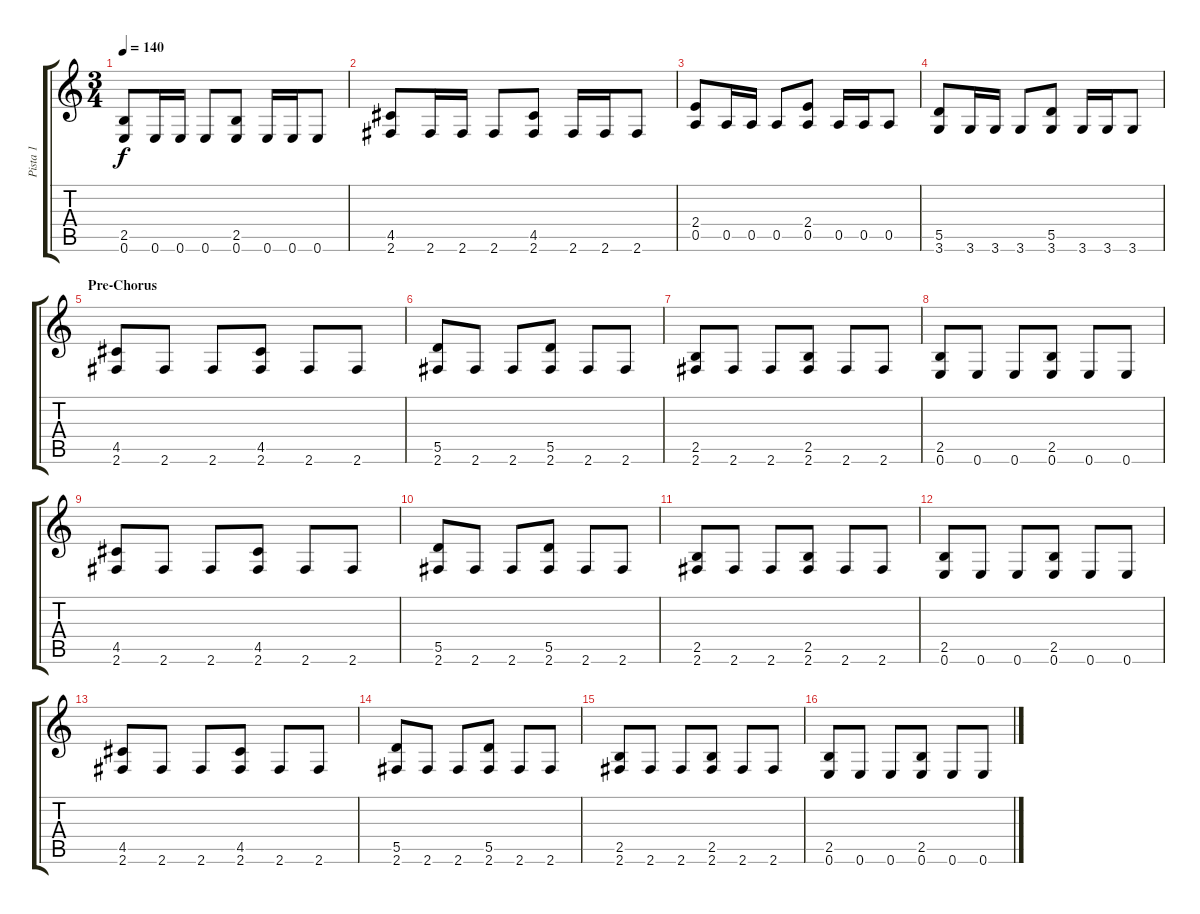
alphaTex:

\track ("Pista 1" "Pista 1") {instrument distortionguitar}
\staff {score tabs}
\tuning (E4 B3 G3 D3 A2 E2) {hide}
\ts (3 4)
\tempo 140
\clef g2
\ks c
(2.5 0.6).8{dy f} 0.6.16 0.6.16 0.6.8 (2.5 0.6).8 0.6.16 0.6.16 0.6.8 |
(4.5 2.6).8 2.6.16 2.6.16 2.6.8 (4.5 2.6).8 2.6.16 2.6.16 2.6.8 |
(2.4 0.5).8 0.5.16 0.5.16 0.5.8 (2.4 0.5).8 0.5.16 0.5.16 0.5.8 |
(5.5 3.6).8 3.6.16 3.6.16 3.6.8 (5.5 3.6).8 3.6.16 3.6.16 3.6.8 |
\section ("" "Pre-Chorus")
(4.5 2.6).8 2.6.8 2.6.8 (4.5 2.6).8 2.6.8 2.6.8 |
(5.5 2.6).8 2.6.8 2.6.8 (5.5 2.6).8 2.6.8 2.6.8 |
(2.5 2.6).8 2.6.8 2.6.8 (2.5 2.6).8 2.6.8 2.6.8 |
(2.5 0.6).8 0.6.8 0.6.8 (2.5 0.6).8 0.6.8 0.6.8 |
(4.5 2.6).8 2.6.8 2.6.8 (4.5 2.6).8 2.6.8 2.6.8 |
(5.5 2.6).8 2.6.8 2.6.8 (5.5 2.6).8 2.6.8 2.6.8 |
(2.5 2.6).8 2.6.8 2.6.8 (2.5 2.6).8 2.6.8 2.6.8 |
(2.5 0.6).8 0.6.8 0.6.8 (2.5 0.6).8 0.6.8 0.6.8 |
(4.5 2.6).8 2.6.8 2.6.8 (4.5 2.6).8 2.6.8 2.6.8 |
(5.5 2.6).8 2.6.8 2.6.8 (5.5 2.6).8 2.6.8 2.6.8 |
(2.5 2.6).8 2.6.8 2.6.8 (2.5 2.6).8 2.6.8 2.6.8 |
(2.5 0.6).8 0.6.8 0.6.8 (2.5 0.6).8 0.6.8 0.6.8
